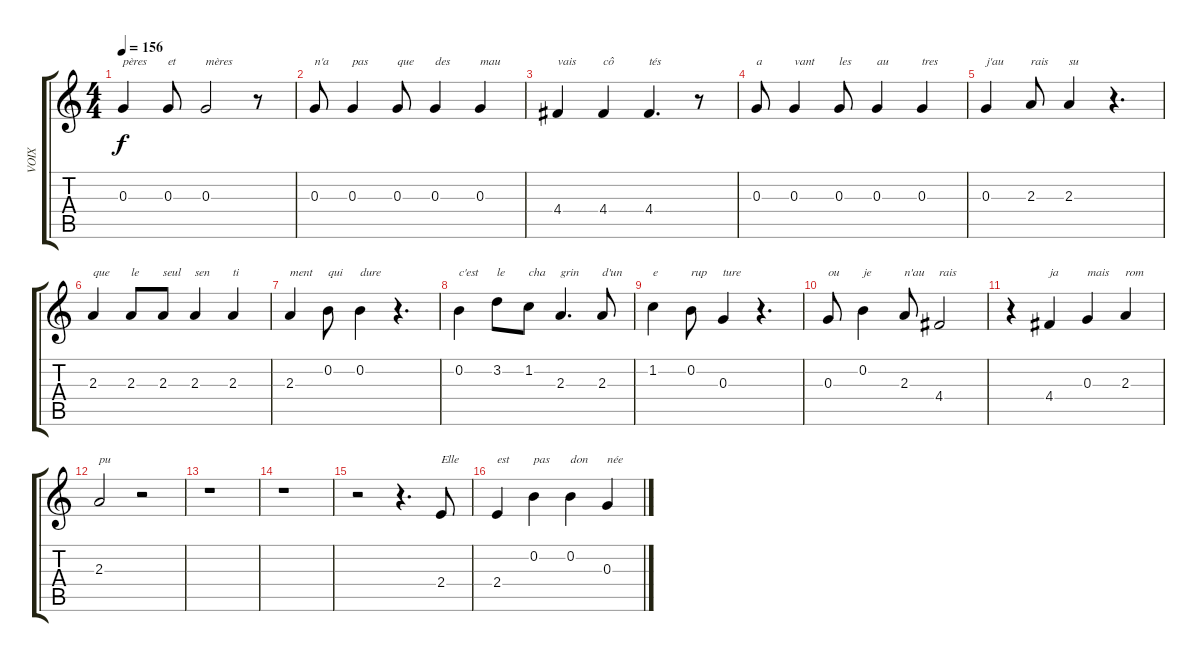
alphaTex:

\track ("VOIX" "VOIX") {instrument acousticguitarsteel}
\staff {score tabs}
\tuning (E4 B3 G3 D3 A2 E2) {hide}
\ts (4 4)
\tempo 156
\clef g2
\ks c
0.3.4{txt "pères" dy f} 0.3.8{txt "et"} 0.3.2{txt "mères"} r.8 |
0.3.8{txt "n'a"} 0.3.4{txt "pas"} 0.3.8{txt "que"} 0.3.4{txt "des"} 0.3.4{txt "mau"} |
4.4.4{txt "vais"} 4.4.4{txt "cô"} 4.4.4{d txt "tés"} r.8 |
0.3.8{txt "a"} 0.3.4{txt "vant"} 0.3.8{txt "les"} 0.3.4{txt "au"} 0.3.4{txt "tres"} |
0.3.4{txt "j'au"} 2.3.8{txt "rais"} 2.3.4{txt "su"} r.4{d} |
2.3.4{txt "que"} 2.3.8{txt "le"} 2.3.8{txt "seul"} 2.3.4{txt "sen"} 2.3.4{txt "ti"} |
2.3.4{txt "ment"} 0.2.8{txt "qui"} 0.2.4{txt "dure"} r.4{d} |
0.2.4{txt "c'est"} 3.2.8{txt "le"} 1.2.8{txt "cha"} 2.3.4{d txt "grin"} 2.3.8{txt "d'un"} |
1.2.4{txt "e"} 0.2.8{txt "rup"} 0.3.4{txt "ture"} r.4{d} |
0.3.8{txt "ou"} 0.2.4{txt "je"} 2.3.8{txt "n'au"} 4.4.2{txt "rais"} |
r.4 4.4.4{txt "ja"} 0.3.4{txt "mais"} 2.3.4{txt "rom"} |
2.3.2{txt "pu"} r.2 |
r.1 |
r.1 |
r.2 r.4{d} 2.4.8{txt "Elle"} |
2.4.4{txt "est"} 0.2.4{txt "pas"} 0.2.4{txt "don"} 0.3.4{txt "née"}
